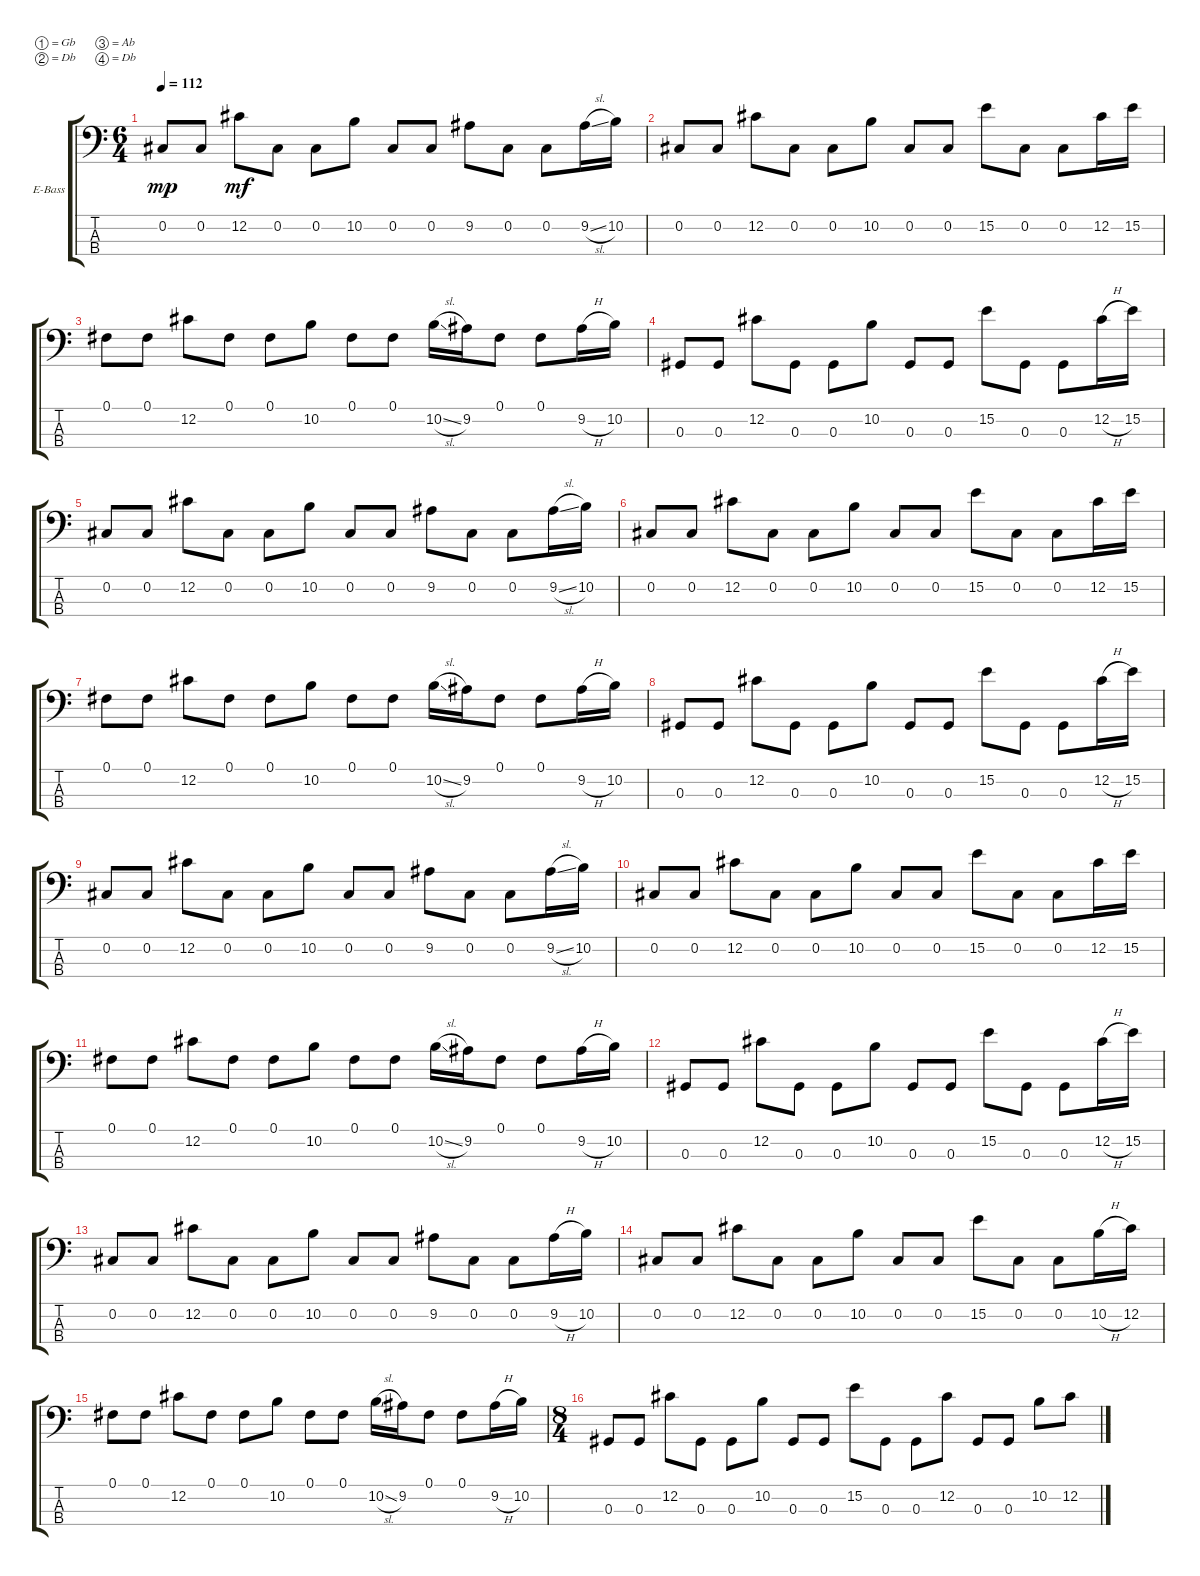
\defaultSystemsLayout 4
\bracketExtendMode groupsimilarinstruments
\firstSystemTrackNameOrientation horizontal
\otherSystemsTrackNameOrientation horizontal
\track ("Electric Bass" "E-Bass") {instrument electricbassfinger}
\staff {score tabs}
\tuning (Gb2 Db2 Ab1 Db1)
\ts (6 4)
\tempo 112
\clef f4
\ks c
0.2.8{dy mp} 0.2.8 12.2.8{dy mf} 0.2.8 0.2.8 10.2.8 0.2.8 0.2.8 9.2.8 0.2.8 0.2.8 9.2{sl}.16 10.2.16 |
0.2.8 0.2.8 12.2.8 0.2.8 0.2.8 10.2.8 0.2.8 0.2.8 15.2.8 0.2.8 0.2.8 12.2.16 15.2.16 |
0.1.8 0.1.8 12.2.8 0.1.8 0.1.8 10.2.8 0.1.8 0.1.8 10.2{sl}.16 9.2.16 0.1.8 0.1.8 9.2{h}.16 10.2.16 |
0.3.8 0.3.8 12.2.8 0.3.8 0.3.8 10.2.8 0.3.8 0.3.8 15.2.8 0.3.8 0.3.8 12.2{h}.16 15.2.16 |
0.2.8 0.2.8 12.2.8 0.2.8 0.2.8 10.2.8 0.2.8 0.2.8 9.2.8 0.2.8 0.2.8 9.2{sl}.16 10.2.16 |
0.2.8 0.2.8 12.2.8 0.2.8 0.2.8 10.2.8 0.2.8 0.2.8 15.2.8 0.2.8 0.2.8 12.2.16 15.2.16 |
0.1.8 0.1.8 12.2.8 0.1.8 0.1.8 10.2.8 0.1.8 0.1.8 10.2{sl}.16 9.2.16 0.1.8 0.1.8 9.2{h}.16 10.2.16 |
0.3.8 0.3.8 12.2.8 0.3.8 0.3.8 10.2.8 0.3.8 0.3.8 15.2.8 0.3.8 0.3.8 12.2{h}.16 15.2.16 |
0.2.8 0.2.8 12.2.8 0.2.8 0.2.8 10.2.8 0.2.8 0.2.8 9.2.8 0.2.8 0.2.8 9.2{sl}.16 10.2.16 |
0.2.8 0.2.8 12.2.8 0.2.8 0.2.8 10.2.8 0.2.8 0.2.8 15.2.8 0.2.8 0.2.8 12.2.16 15.2.16 |
0.1.8 0.1.8 12.2.8 0.1.8 0.1.8 10.2.8 0.1.8 0.1.8 10.2{sl}.16 9.2.16 0.1.8 0.1.8 9.2{h}.16 10.2.16 |
0.3.8 0.3.8 12.2.8 0.3.8 0.3.8 10.2.8 0.3.8 0.3.8 15.2.8 0.3.8 0.3.8 12.2{h}.16 15.2.16 |
0.2.8 0.2.8 12.2.8 0.2.8 0.2.8 10.2.8 0.2.8 0.2.8 9.2.8 0.2.8 0.2.8 9.2{h}.16 10.2.16 |
0.2.8 0.2.8 12.2.8 0.2.8 0.2.8 10.2.8 0.2.8 0.2.8 15.2.8 0.2.8 0.2.8 10.2{h}.16 12.2.16 |
0.1.8 0.1.8 12.2.8 0.1.8 0.1.8 10.2.8 0.1.8 0.1.8 10.2{sl}.16 9.2.16 0.1.8 0.1.8 9.2{h}.16 10.2.16 |
\ts (8 4)
0.3.8 0.3.8 12.2.8 0.3.8 0.3.8 10.2.8 0.3.8 0.3.8 15.2.8 0.3.8 0.3.8 12.2.8 0.3.8 0.3.8 10.2.8 12.2.8
